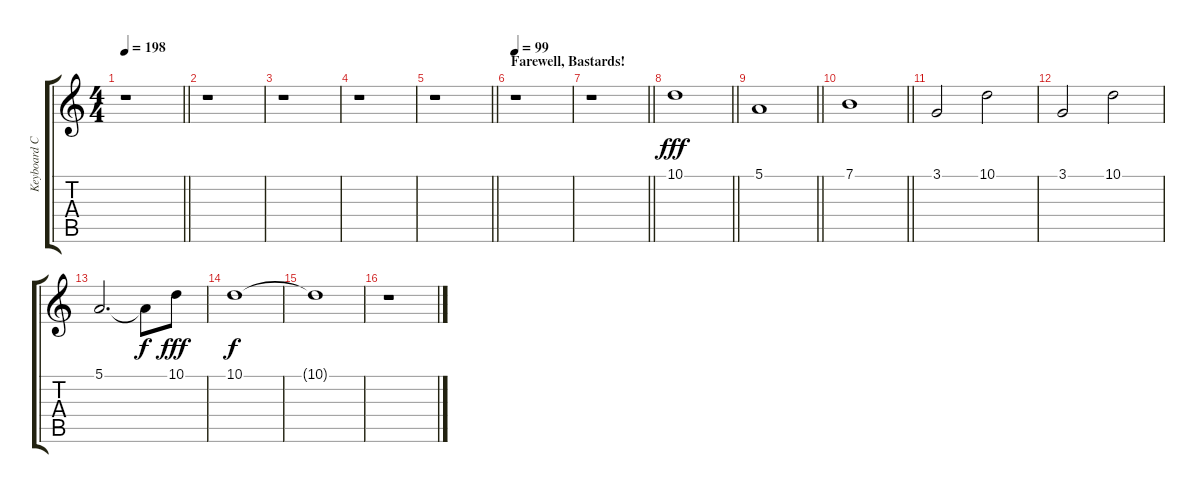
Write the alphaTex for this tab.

\track ("Keyboard Chord" "Keyboard C") {instrument stringensemble1}
\staff {score tabs}
\tuning (E4 B3 G3 D3 A2 E2) {hide}
\ts (4 4)
\tempo 198
\clef g2
\barLineRight lightlight
\ks c
r.1{dy f} |
r.1 |
r.1 |
r.1 |
\barLineRight lightlight
r.1 |
\section ("" "Farewell, Bastards!")
\tempo 99
r.1 |
\barLineRight lightlight
r.1 |
\barLineRight lightlight
10.1.1{dy fff} |
\barLineRight lightlight
5.1.1 |
\barLineRight lightlight
7.1.1 |
3.1.2 10.1.2 |
3.1.2 10.1.2 |
5.1.2{d} 5.1{t}.8{dy f} 10.1.8{dy fff} |
10.1.1{dy f} |
10.1{t}.1 |
r.1
